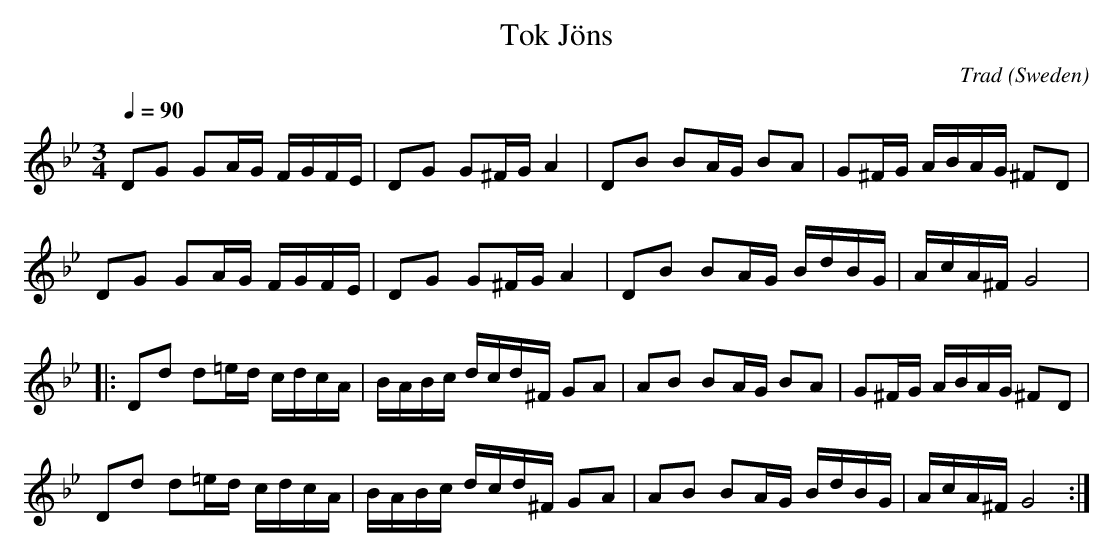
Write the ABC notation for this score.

X:1
T:Tok Jöns
C:Trad
L:1/8
M:3/4
O:Sweden
Q:1/4=90
K:G minor
DG GA/2G/2 F/2G/2F/2E/2 | DG G^F/2G/2 A2|DB BA/2G/2 BA |G^F/2G/2 A/2B/2A/2G/2 ^FD |
DG GA/2G/2 F/2G/2F/2E/2 | DG G^F/2G/2 A2|DB BA/2G/2 B/2d/2B/2G/2 |A/2c/2A/2^F/2 G4 |
|:Dd d=e/2d/2 c/2d/2c/2A/2 | B/2A/2B/2c/2 d/2c/2d/2^F/2 GA| AB BA/2G/2 BA|G^F/2G/2 A/2B/2A/2G/2 ^FD |
Dd d=e/2d/2 c/2d/2c/2A/2 | B/2A/2B/2c/2 d/2c/2d/2^F/2 GA|AB BA/2G/2 B/2d/2B/2G/2 |A/2c/2A/2^F/2 G4 :|]
